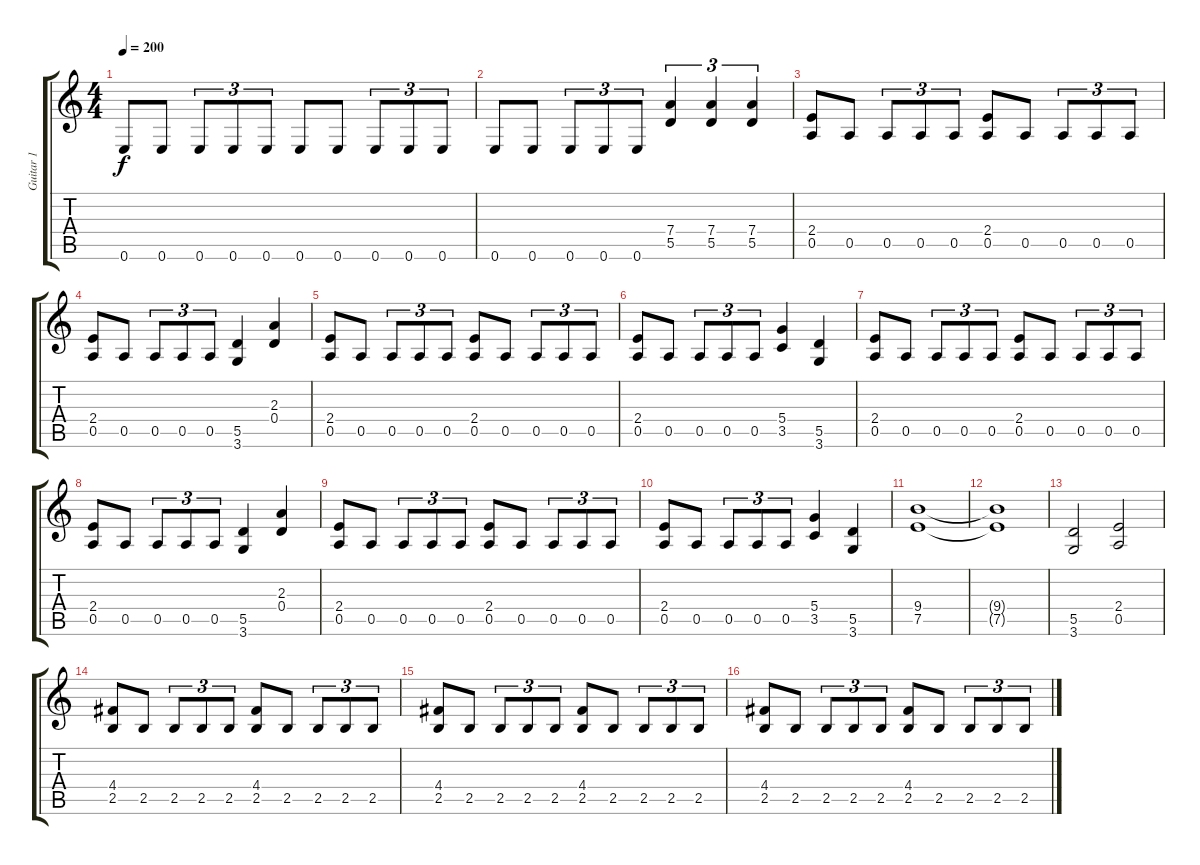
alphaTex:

\track ("Guitar 1" "Guitar 1") {instrument overdrivenguitar}
\staff {score tabs}
\tuning (E4 B3 G3 D3 A2 E2) {hide}
\ts (4 4)
\tempo 200
\clef g2
\ks c
0.6.8{dy f} 0.6.8 0.6.8{tu (3 2)} 0.6.8{tu (3 2)} 0.6.8{tu (3 2)} 0.6.8 0.6.8 0.6.8{tu (3 2)} 0.6.8{tu (3 2)} 0.6.8{tu (3 2)} |
0.6.8 0.6.8 0.6.8{tu (3 2)} 0.6.8{tu (3 2)} 0.6.8{tu (3 2)} (7.4 5.5).4{tu (3 2)} (7.4 5.5).4{tu (3 2)} (7.4 5.5).4{tu (3 2)} |
(2.4 0.5).8 0.5.8 0.5.8{tu (3 2)} 0.5.8{tu (3 2)} 0.5.8{tu (3 2)} (2.4 0.5).8 0.5.8 0.5.8{tu (3 2)} 0.5.8{tu (3 2)} 0.5.8{tu (3 2)} |
(2.4 0.5).8 0.5.8 0.5.8{tu (3 2)} 0.5.8{tu (3 2)} 0.5.8{tu (3 2)} (5.5 3.6).4 (2.3 0.4).4 |
(2.4 0.5).8 0.5.8 0.5.8{tu (3 2)} 0.5.8{tu (3 2)} 0.5.8{tu (3 2)} (2.4 0.5).8 0.5.8 0.5.8{tu (3 2)} 0.5.8{tu (3 2)} 0.5.8{tu (3 2)} |
(2.4 0.5).8 0.5.8 0.5.8{tu (3 2)} 0.5.8{tu (3 2)} 0.5.8{tu (3 2)} (5.4 3.5).4 (5.5 3.6).4 |
(2.4 0.5).8 0.5.8 0.5.8{tu (3 2)} 0.5.8{tu (3 2)} 0.5.8{tu (3 2)} (2.4 0.5).8 0.5.8 0.5.8{tu (3 2)} 0.5.8{tu (3 2)} 0.5.8{tu (3 2)} |
(2.4 0.5).8 0.5.8 0.5.8{tu (3 2)} 0.5.8{tu (3 2)} 0.5.8{tu (3 2)} (5.5 3.6).4 (2.3 0.4).4 |
(2.4 0.5).8 0.5.8 0.5.8{tu (3 2)} 0.5.8{tu (3 2)} 0.5.8{tu (3 2)} (2.4 0.5).8 0.5.8 0.5.8{tu (3 2)} 0.5.8{tu (3 2)} 0.5.8{tu (3 2)} |
(2.4 0.5).8 0.5.8 0.5.8{tu (3 2)} 0.5.8{tu (3 2)} 0.5.8{tu (3 2)} (5.4 3.5).4 (5.5 3.6).4 |
(9.4 7.5).1 |
(9.4{t} 7.5{t}).1 |
(5.5 3.6).2 (2.4 0.5).2 |
(4.4 2.5).8 2.5.8 2.5.8{tu (3 2)} 2.5.8{tu (3 2)} 2.5.8{tu (3 2)} (4.4 2.5).8 2.5.8 2.5.8{tu (3 2)} 2.5.8{tu (3 2)} 2.5.8{tu (3 2)} |
(4.4 2.5).8 2.5.8 2.5.8{tu (3 2)} 2.5.8{tu (3 2)} 2.5.8{tu (3 2)} (4.4 2.5).8 2.5.8 2.5.8{tu (3 2)} 2.5.8{tu (3 2)} 2.5.8{tu (3 2)} |
(4.4 2.5).8 2.5.8 2.5.8{tu (3 2)} 2.5.8{tu (3 2)} 2.5.8{tu (3 2)} (4.4 2.5).8 2.5.8 2.5.8{tu (3 2)} 2.5.8{tu (3 2)} 2.5.8{tu (3 2)}
